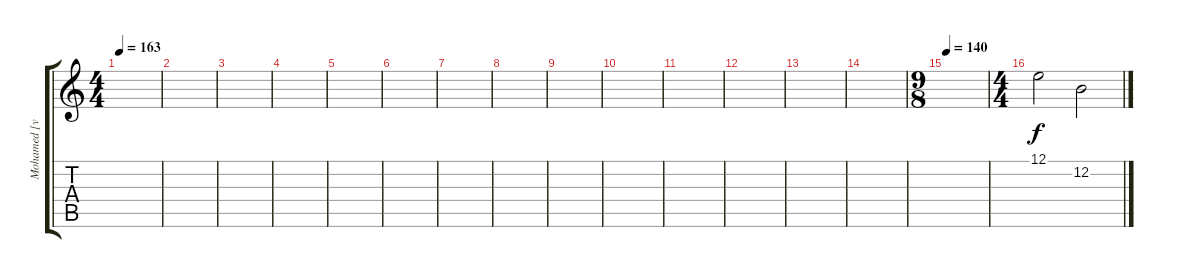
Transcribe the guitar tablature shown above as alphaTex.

\track ("Mohamed [violin]" "Mohamed [v") {instrument violin}
\staff {score tabs}
\tuning (E4 B3 G3 D3 A2 E2) {hide}
\ts (4 4)
\tempo 163
\clef g2
\ks c
|
|
|
|
|
|
|
|
|
|
|
|
|
|
\ts (9 8)
\tempo 140
|
\ts (4 4)
12.1.2 12.2.2
